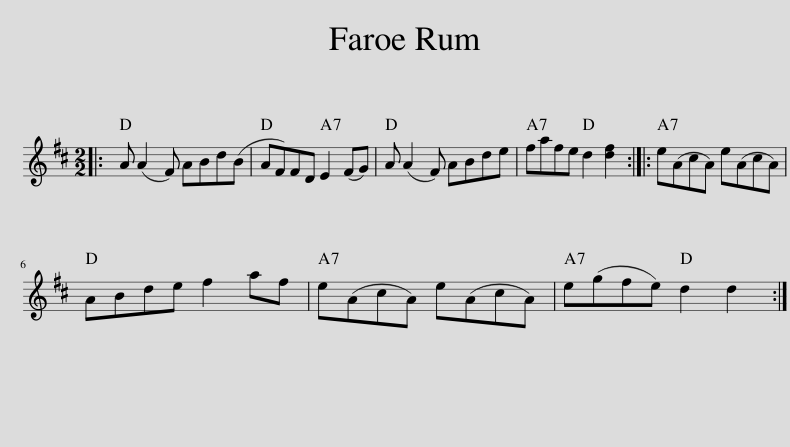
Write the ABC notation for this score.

X:1
L:1/8
M:2/2
I:linebreak $
K:D
V:1 treble
V:1
|: A (A2 F) ABd(B | AF)FD E2 (FG) | A (A2 F) ABde | fafe d2 [df]2 :: e(AcA) e(AcA) |$ %5
 ABde f2 af | e(AcA) e(AcA) | e(gfe) d2 d2 :| %8
